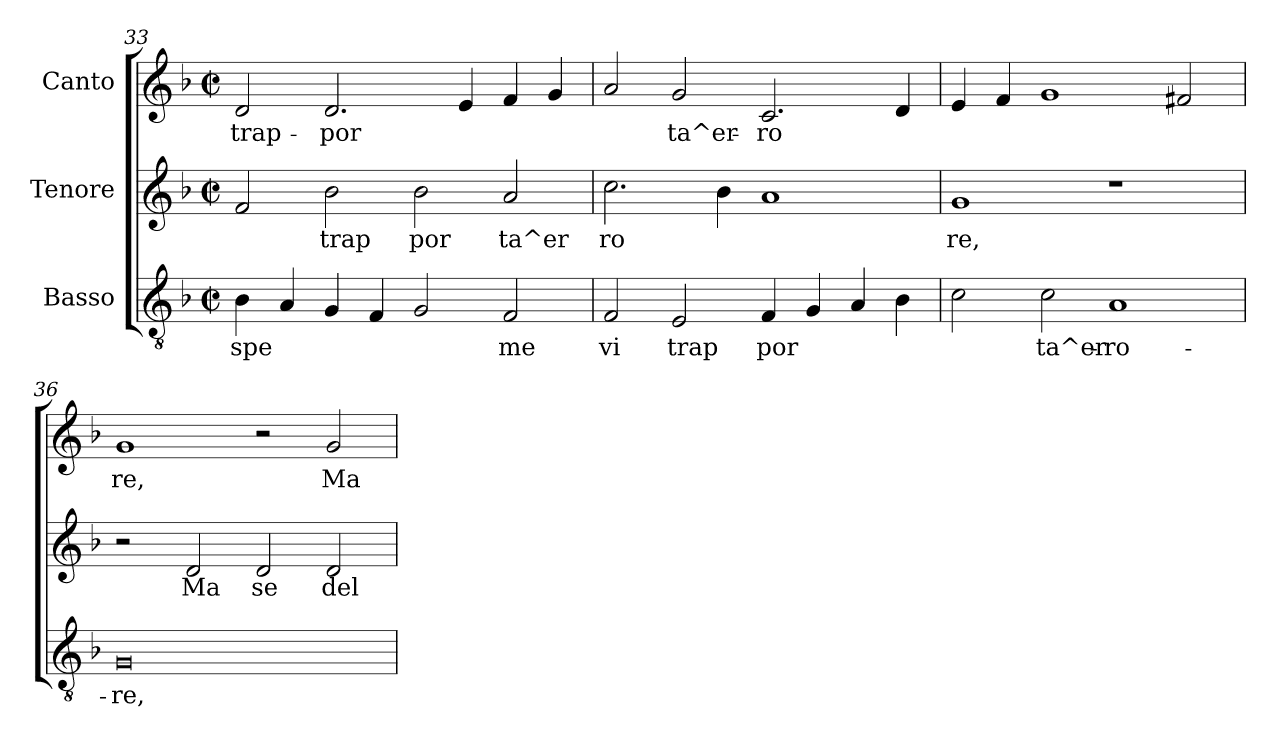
**kern	**text	**kern	**text	**kern	**text
*part3	*part3	*part2	*part2	*part1	*part1
*staff3	*staff3	*staff2	*staff2	*staff1	*staff1
*I"Basso	*	*I"Tenore	*	*I"Canto	*
*clefGv2	*	*clefG2	*	*clefG2	*
*k[b-]	*	*k[b-]	*	*k[b-]	*
*F:	*	*F:	*	*F:	*
*M2/2	*	*M2/2	*	*M2/2	*
*met(c|)	*	*met(c|)	*	*met(c|)	*
=33	=33	=33	=33	=33	=33
!	!LO:LY:b:cj	!	!LO:LY:b:cj	!	!LO:LY:b:cj
4B-\	spe	2f/	.	2d/	trap-
!	!LO:LY:b:cj	!	!	!	!
4A/	.	.	.	.	.
!	!LO:LY:b:cj	!	!LO:LY:b:cj	!	!LO:LY:b:cj
4G/	.	2b-\	trap	2.d/	-por-
!	!LO:LY:b:cj	!	!	!	!
4F/	.	.	.	.	.
!	!LO:LY:b:cj	!	!LO:LY:b:cj	!	!
2G/	.	2b-\	por	.	.
!	!	!	!	!	!LO:LY:b:cj
.	.	.	.	4e/	--
!	!LO:LY:b:cj	!	!LO:LY:b:cj	!	!LO:LY:b:cj
2F/	me	2a/	ta^er	4f/	--
!	!	!	!	!	!LO:LY:b:cj
.	.	.	.	4g/	--
=34	=34	=34	=34	=34	=34
!	!LO:LY:b:cj	!	!LO:LY:b:cj	!	!LO:LY:b:cj
2F/	vi	2.cc\	ro	2a/	--
!	!LO:LY:b:cj	!	!	!	!LO:LY:b:cj
2E/	trap	.	.	2g/	-ta^er-
!	!	!	!LO:LY:b:cj	!	!
.	.	4b-\	.	.	.
!	!LO:LY:b:cj	!	!LO:LY:b:cj	!	!LO:LY:b:cj
4F/	por	1a	.	2.c/	-ro-
!	!LO:LY:b:cj	!	!	!	!
4G/	.	.	.	.	.
!	!LO:LY:b:cj	!	!	!	!
4A/	.	.	.	.	.
!	!LO:LY:b:cj	!	!	!	!LO:LY:b:cj
4B-\	.	.	.	4d/	--
!!LO:LB:g=z
=35	=35	=35	=35	=35	=35
!	!LO:LY:b:cj	!	!LO:LY:b:cj	!	!LO:LY:b:cj
2c\	.	1g	re,	4e/	--
!	!	!	!	!	!LO:LY:b:cj
.	.	.	.	4f/	--
!	!LO:LY:b:cj	!	!	!	!LO:LY:b:cj
2c\	ta^er-	.	.	1g	--
!	!LO:LY:b:cj	!	!	!	!
1A	-ro-	1r	.	.	.
!	!	!	!	!	!LO:LY:b:cj
.	.	.	.	2f#/	--
=36	=36	=36	=36	=36	=36
!	!LO:LY:b:cj	!	!	!	!LO:LY:b:cj
0G	-re,	2r	.	1g	-re,
!	!	!	!LO:LY:b:cj	!	!
.	.	2d/	Ma	.	.
!	!	!	!LO:LY:b:cj	!	!
.	.	2d/	se	2r	.
!	!	!	!LO:LY:b:cj	!	!LO:LY:b:cj
.	.	2d/	del-	2g/	Ma
=	=	=	=	=	=
*-	*-	*-	*-	*-	*-
